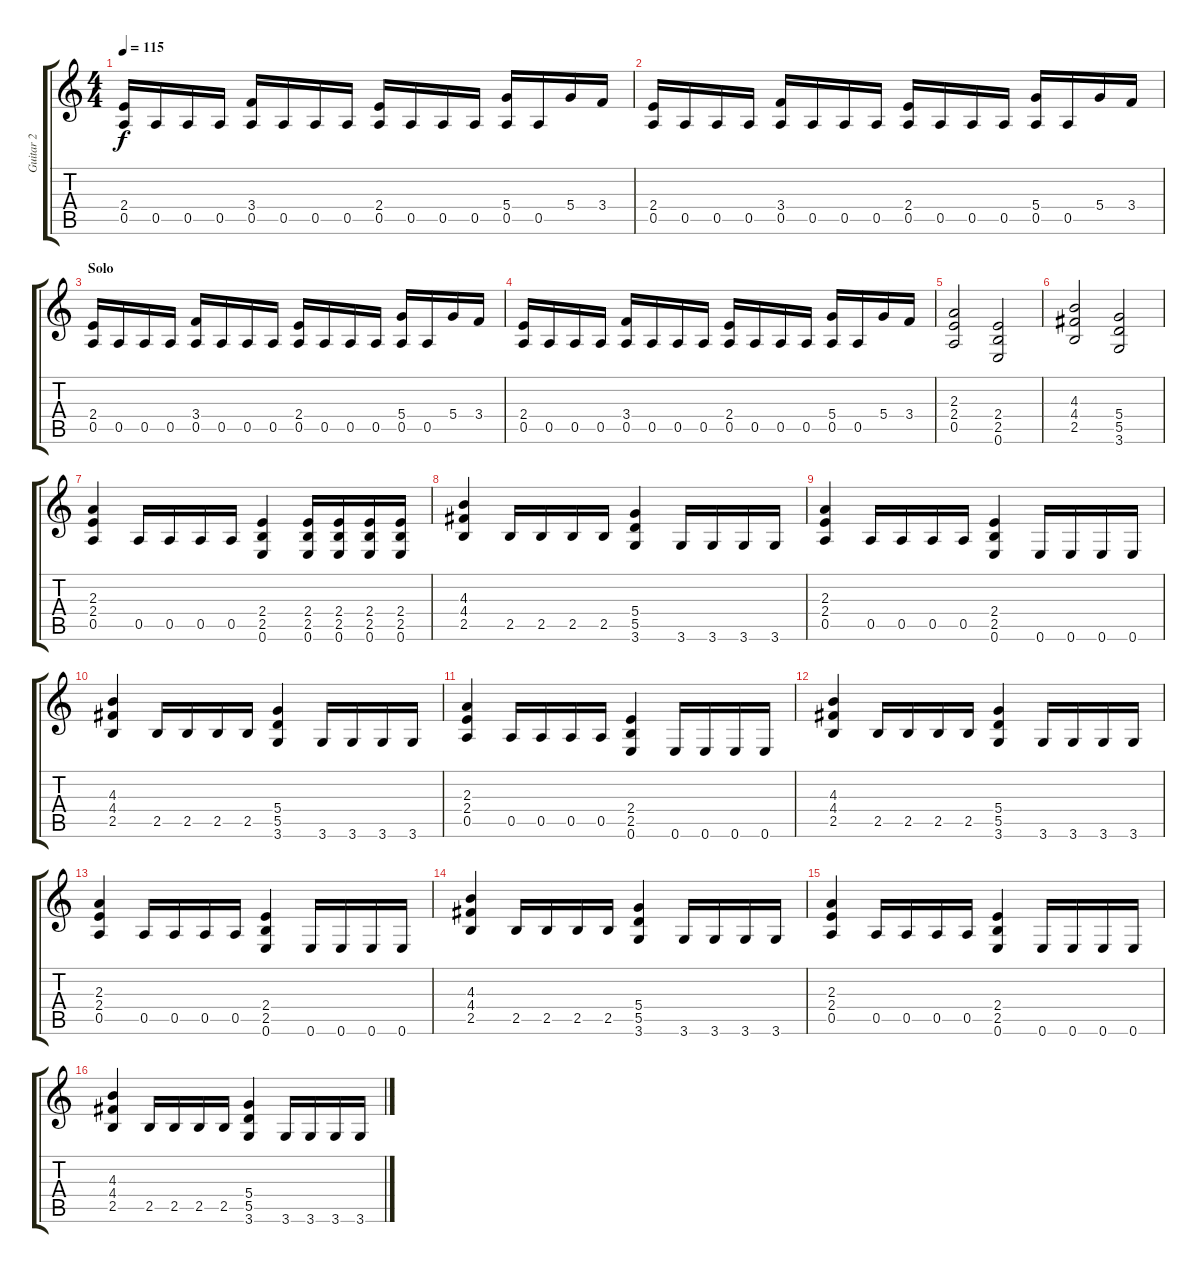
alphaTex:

\track ("Guitar 2" "Guitar 2") {instrument acousticguitarsteel}
\staff {score tabs}
\tuning (E4 B3 G3 D3 A2 E2) {hide}
\ts (4 4)
\tempo 115
\clef g2
\ks c
(2.4 0.5).16{dy f} 0.5.16 0.5.16 0.5.16 (3.4 0.5).16 0.5.16 0.5.16 0.5.16 (2.4 0.5).16 0.5.16 0.5.16 0.5.16 (5.4 0.5).16 0.5.16 5.4.16 3.4.16 |
(2.4 0.5).16 0.5.16 0.5.16 0.5.16 (3.4 0.5).16 0.5.16 0.5.16 0.5.16 (2.4 0.5).16 0.5.16 0.5.16 0.5.16 (5.4 0.5).16 0.5.16 5.4.16 3.4.16 |
\section ("" "Solo ")
(2.4 0.5).16 0.5.16 0.5.16 0.5.16 (3.4 0.5).16 0.5.16 0.5.16 0.5.16 (2.4 0.5).16 0.5.16 0.5.16 0.5.16 (5.4 0.5).16 0.5.16 5.4.16 3.4.16 |
(2.4 0.5).16 0.5.16 0.5.16 0.5.16 (3.4 0.5).16 0.5.16 0.5.16 0.5.16 (2.4 0.5).16 0.5.16 0.5.16 0.5.16 (5.4 0.5).16 0.5.16 5.4.16 3.4.16 |
(2.3 2.4 0.5).2 (2.4 2.5 0.6).2 |
(4.3 4.4 2.5).2 (5.4 5.5 3.6).2 |
(2.3 2.4 0.5).4 0.5.16 0.5.16 0.5.16 0.5.16 (2.4 2.5 0.6).4 (2.4 2.5 0.6).16 (2.4 2.5 0.6).16 (2.4 2.5 0.6).16 (2.4 2.5 0.6).16 |
(4.3 4.4 2.5).4 2.5.16 2.5.16 2.5.16 2.5.16 (5.4 5.5 3.6).4 3.6.16 3.6.16 3.6.16 3.6.16 |
(2.3 2.4 0.5).4 0.5.16 0.5.16 0.5.16 0.5.16 (2.4 2.5 0.6).4 0.6.16 0.6.16 0.6.16 0.6.16 |
(4.3 4.4 2.5).4 2.5.16 2.5.16 2.5.16 2.5.16 (5.4 5.5 3.6).4 3.6.16 3.6.16 3.6.16 3.6.16 |
(2.3 2.4 0.5).4 0.5.16 0.5.16 0.5.16 0.5.16 (2.4 2.5 0.6).4 0.6.16 0.6.16 0.6.16 0.6.16 |
(4.3 4.4 2.5).4 2.5.16 2.5.16 2.5.16 2.5.16 (5.4 5.5 3.6).4 3.6.16 3.6.16 3.6.16 3.6.16 |
(2.3 2.4 0.5).4 0.5.16 0.5.16 0.5.16 0.5.16 (2.4 2.5 0.6).4 0.6.16 0.6.16 0.6.16 0.6.16 |
(4.3 4.4 2.5).4 2.5.16 2.5.16 2.5.16 2.5.16 (5.4 5.5 3.6).4 3.6.16 3.6.16 3.6.16 3.6.16 |
(2.3 2.4 0.5).4 0.5.16 0.5.16 0.5.16 0.5.16 (2.4 2.5 0.6).4 0.6.16 0.6.16 0.6.16 0.6.16 |
(4.3 4.4 2.5).4 2.5.16 2.5.16 2.5.16 2.5.16 (5.4 5.5 3.6).4 3.6.16 3.6.16 3.6.16 3.6.16
